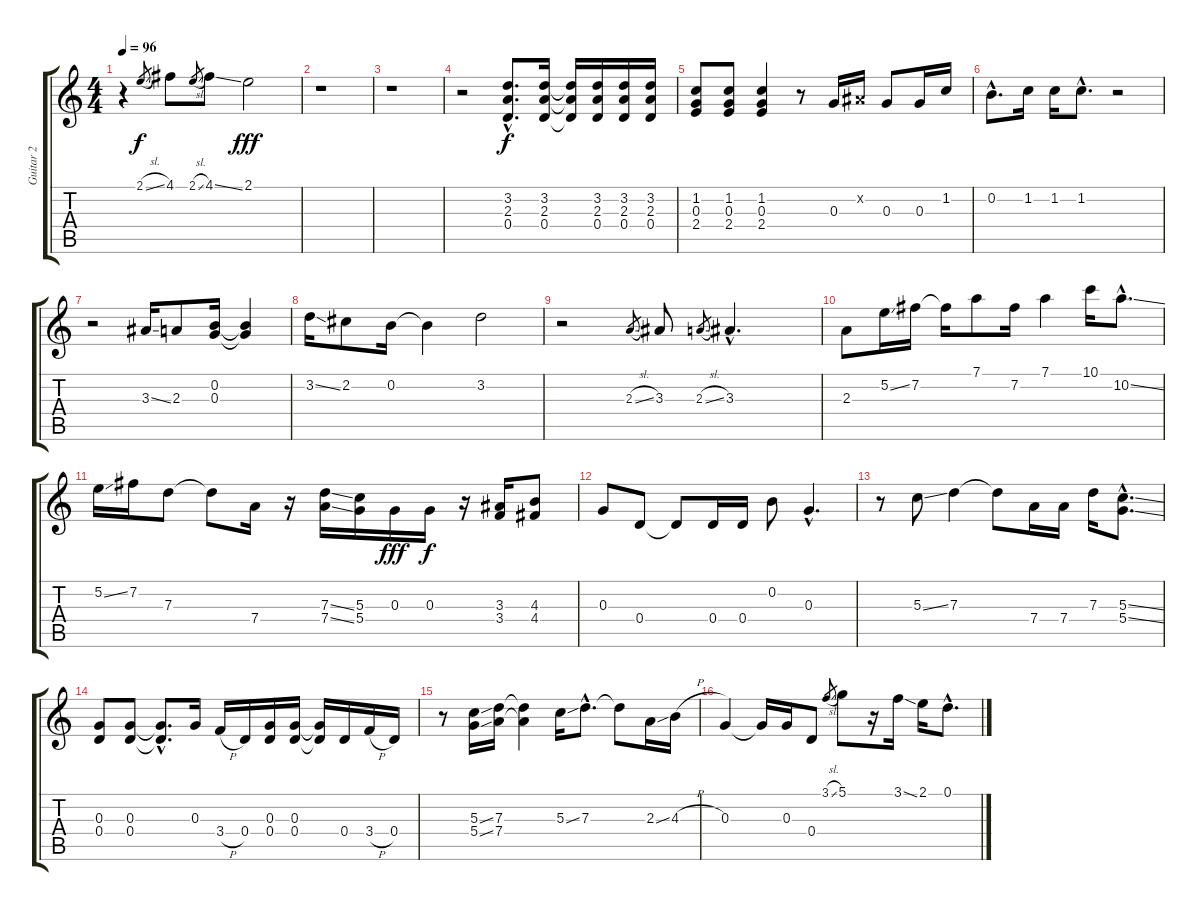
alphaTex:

\track ("Guitar 2" "Guitar 2") {instrument electricguitarclean}
\staff {score tabs}
\tuning (D4 B3 G3 D3 A2 D2) {hide}
\ts (4 4)
\tempo 96
\clef g2
\ks c
r.4{dy f} 2.1{sl}.8{gr} 4.1.8 2.1{sl}.8{gr} 4.1{ss}.8 2.1.2{dy fff} |
r.1 |
r.1 |
r.2 (3.2{hac} 2.3{hac} 0.4{hac}).8{d dy f} (3.2 2.3 0.4).16 (3.2{t} 2.3{t} 0.4{t}).16 (3.2 2.3 0.4).16 (3.2 2.3 0.4).16 (3.2 2.3 0.4).16 |
(1.2 0.3 2.4).8 (1.2 0.3 2.4).8 (1.2 0.3 2.4).4 r.8 0.3.16 -1.2{x}.16 0.3.8 0.3.16 1.2.16 |
0.2{hac}.8{d} 1.2.16 1.2.16 1.2{hac}.8{d} r.2 |
r.2 3.3{ss}.16 2.3.8 (0.2 0.3).16 (0.2{t} 0.3{t}).4 |
3.2{ss}.16 2.2.8 0.2.16 0.2{t}.4 3.2.2 |
r.2 2.3{sl}.8{gr} 3.3.8 2.3{sl}.8{gr} 3.3{hac}.4{d} |
2.3.8 5.2{ss}.16 7.2.16 7.2{t}.16 7.1.8 7.2.16 7.1.4 10.1.16 10.2{ss hac}.8{d} |
5.2{ss}.16 7.2.16 7.3.8 7.3{t}.8 7.4.16 r.16 (7.3{ss} 7.4{ss}).16 (5.3 5.4).16 0.3.16{dy fff} 0.3.16{dy f} r.16 (3.3 3.4).16 (4.3 4.4).8 |
0.3.8 0.4.8 0.4{t}.8 0.4.16 0.4.16 0.2.8 0.3{hac}.4{d} |
r.8 5.3{ss}.8 7.3.4 7.3{t}.8 7.4.16 7.4.16 7.3.16 (5.3{ss hac} 5.4{ss hac}).8{d} |
(0.3 0.4).8 (0.3 0.4).8 (0.3{hac t} 0.4{hac t}).8{d} 0.3.16 3.4{h}.16 0.4.16 (0.3 0.4).16 (0.3 0.4).16 (0.3{t} 0.4{t}).16 0.4.16 3.4{h}.16 0.4.16 |
r.8 (5.3{ss} 5.4{ss}).16 (7.3 7.4).16 (7.3{t} 7.4{t}).4 5.3{ss}.16 7.3{hac}.8{d} 7.3{t}.8 2.3{ss}.16 4.3{h}.16 |
0.3.4 0.3{t}.16 0.3.16 0.4.8 3.1{sl}.8{gr} 5.1.8 r.16 3.1{ss}.16 2.1.16 0.1{hac}.8{d}
